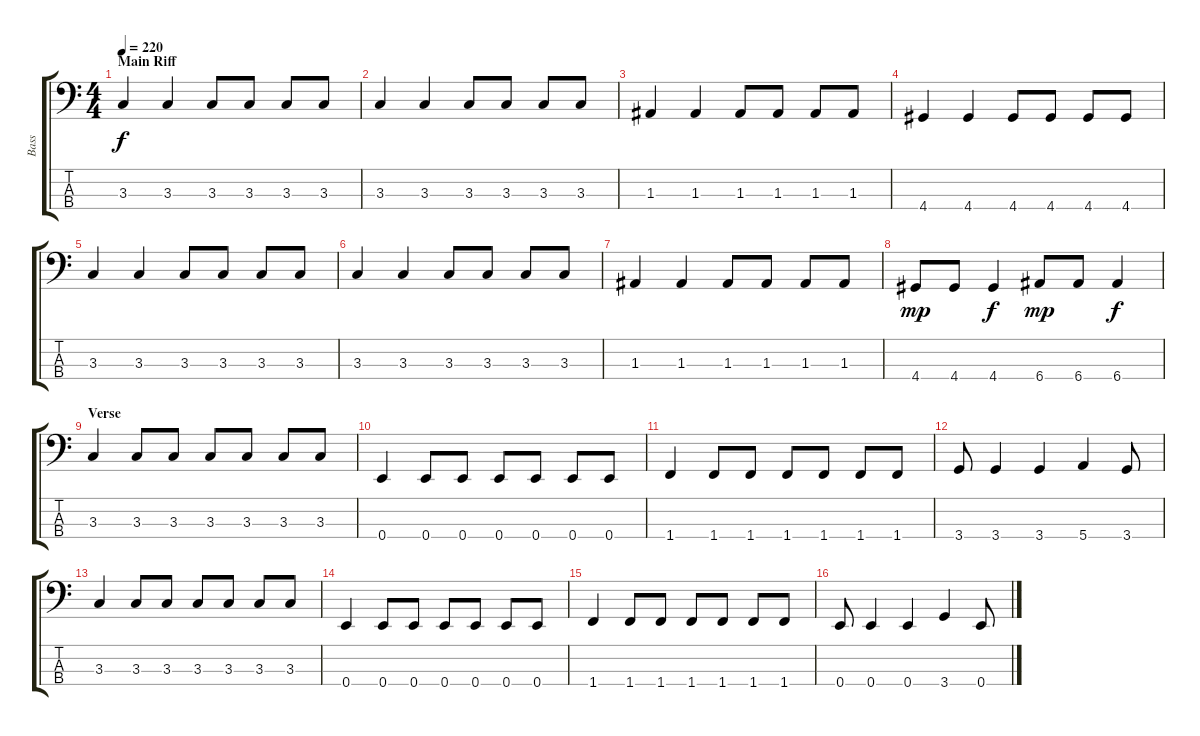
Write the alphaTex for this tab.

\track ("Bass" "Bass") {instrument electricbassfinger}
\staff {score tabs}
\tuning (G2 D2 A1 E1) {hide}
\ts (4 4)
\section ("" "Main Riff")
\tempo 220
\clef f4
\ks c
3.3.4{dy f} 3.3.4 3.3.8 3.3.8 3.3.8 3.3.8 |
3.3.4 3.3.4 3.3.8 3.3.8 3.3.8 3.3.8 |
1.3.4 1.3.4 1.3.8 1.3.8 1.3.8 1.3.8 |
4.4.4 4.4.4 4.4.8 4.4.8 4.4.8 4.4.8 |
3.3.4 3.3.4 3.3.8 3.3.8 3.3.8 3.3.8 |
3.3.4 3.3.4 3.3.8 3.3.8 3.3.8 3.3.8 |
1.3.4 1.3.4 1.3.8 1.3.8 1.3.8 1.3.8 |
4.4.8{dy mp} 4.4.8 4.4.4{dy f} 6.4.8{dy mp} 6.4.8 6.4.4{dy f} |
\section ("" "Verse")
3.3.4 3.3.8 3.3.8 3.3.8 3.3.8 3.3.8 3.3.8 |
0.4.4 0.4.8 0.4.8 0.4.8 0.4.8 0.4.8 0.4.8 |
1.4.4 1.4.8 1.4.8 1.4.8 1.4.8 1.4.8 1.4.8 |
3.4.8 3.4.4 3.4.4 5.4.4 3.4.8 |
3.3.4 3.3.8 3.3.8 3.3.8 3.3.8 3.3.8 3.3.8 |
0.4.4 0.4.8 0.4.8 0.4.8 0.4.8 0.4.8 0.4.8 |
1.4.4 1.4.8 1.4.8 1.4.8 1.4.8 1.4.8 1.4.8 |
0.4.8 0.4.4 0.4.4 3.4.4 0.4.8
